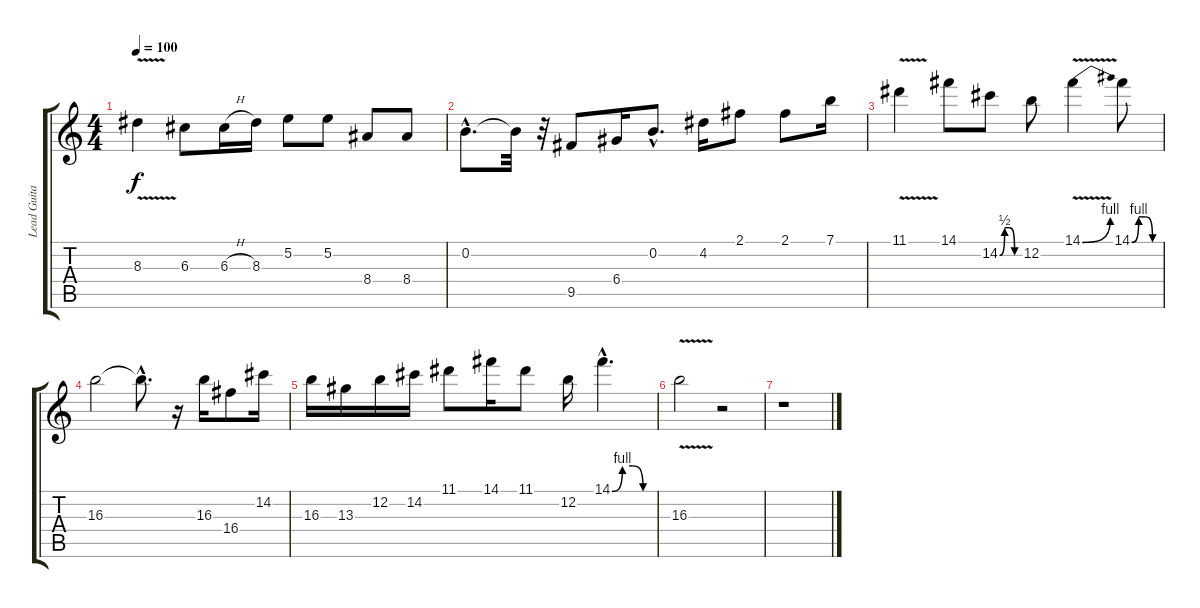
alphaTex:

\track ("Lead Guitar" "Lead Guita") {instrument distortionguitar}
\staff {score tabs}
\tuning (E4 B3 G3 D3 A2 E2) {hide}
\ts (4 4)
\tempo 100
\clef g2
\ks c
8.3{v}.4{dy f} 6.3.8 6.3{h}.16 8.3.16 5.2.8 5.2.8 8.4.8 8.4.8 |
0.2{hac}.8{d} 0.2{t}.32 r.32 9.5.8 6.4.16 0.2{hac}.8{d} 4.2.16 2.1.8 2.1.8 7.1.16 |
11.1{v}.4 14.1.8 14.2{be (custom 0 0 15 2 30 2 45 0 60 0)}.8 12.2.8 14.1{be (bend 0 0 60 4) v}.4 14.1{be (custom 0 0 15 4 30 4 45 0 60 0)}.8 |
16.3.2 16.3{hac t}.8{d} r.16 16.3.16 16.4.8 14.2.16 |
16.3.16 13.3.16 12.2.16 14.2.16 11.1.8 14.1.16 11.1.8 12.2.16 14.1{be (custom 0 0 15 4 30 4 45 0 60 0) hac}.4{d} |
16.3{v}.2{volume 13} r.2 |
r.1
